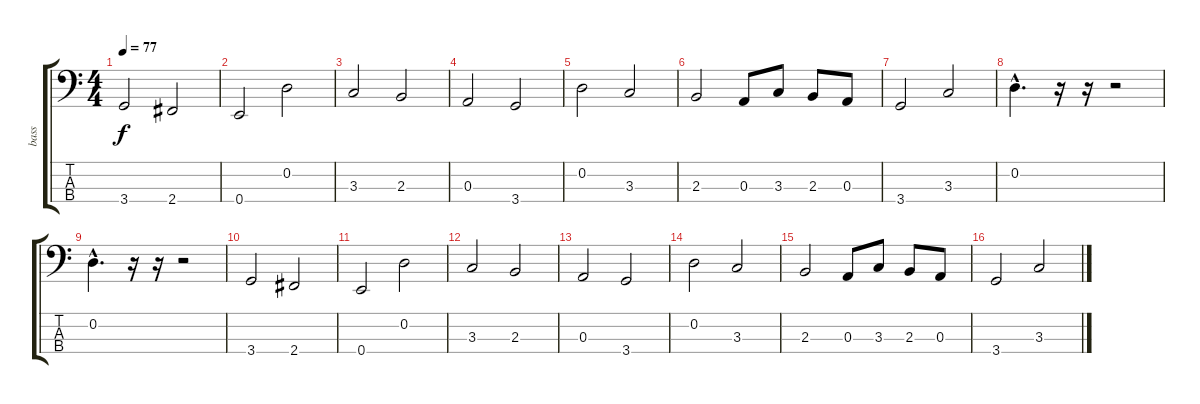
\track ("bass" "bass") {instrument fretlessbass}
\staff {score tabs}
\tuning (G2 D2 A1 E1) {hide}
\ts (4 4)
\tempo 77
\clef f4
\ks c
3.4.2{dy f} 2.4.2 |
0.4.2 0.2.2 |
3.3.2 2.3.2 |
0.3.2 3.4.2 |
0.2.2 3.3.2 |
2.3.2 0.3.8 3.3.8 2.3.8 0.3.8 |
3.4.2 3.3.2 |
0.2{hac}.4{d} r.16 r.16 r.2 |
0.2{hac}.4{d} r.16 r.16 r.2 |
3.4.2 2.4.2 |
0.4.2 0.2.2 |
3.3.2 2.3.2 |
0.3.2 3.4.2 |
0.2.2 3.3.2 |
2.3.2 0.3.8 3.3.8 2.3.8 0.3.8 |
3.4.2 3.3.2
